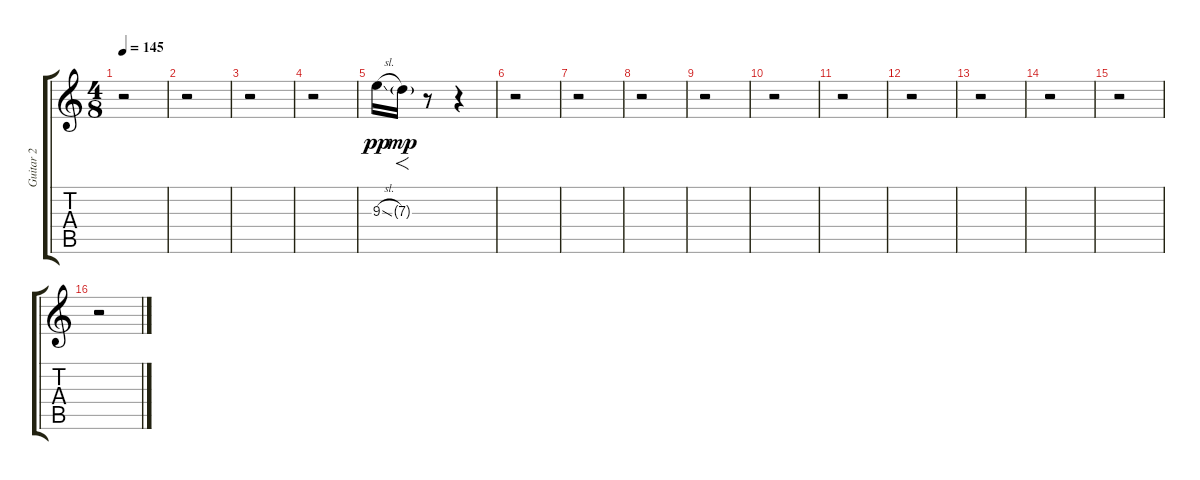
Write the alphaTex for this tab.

\track ("Guitar 2" "Guitar 2") {instrument overdrivenguitar}
\staff {score tabs}
\tuning (E4 B3 G3 D3 A2 E2) {hide}
\ts (4 8)
\tempo 145
\clef g2
\ks c
r.2{dy mp} |
r.2 |
r.2 |
r.2 |
9.3{sl}.16{dy pp} 7.3{g}.16{f dy mp} r.8 r.4 |
r.2 |
r.2 |
r.2 |
r.2 |
r.2 |
r.2 |
r.2 |
r.2 |
r.2 |
r.2 |
r.2
